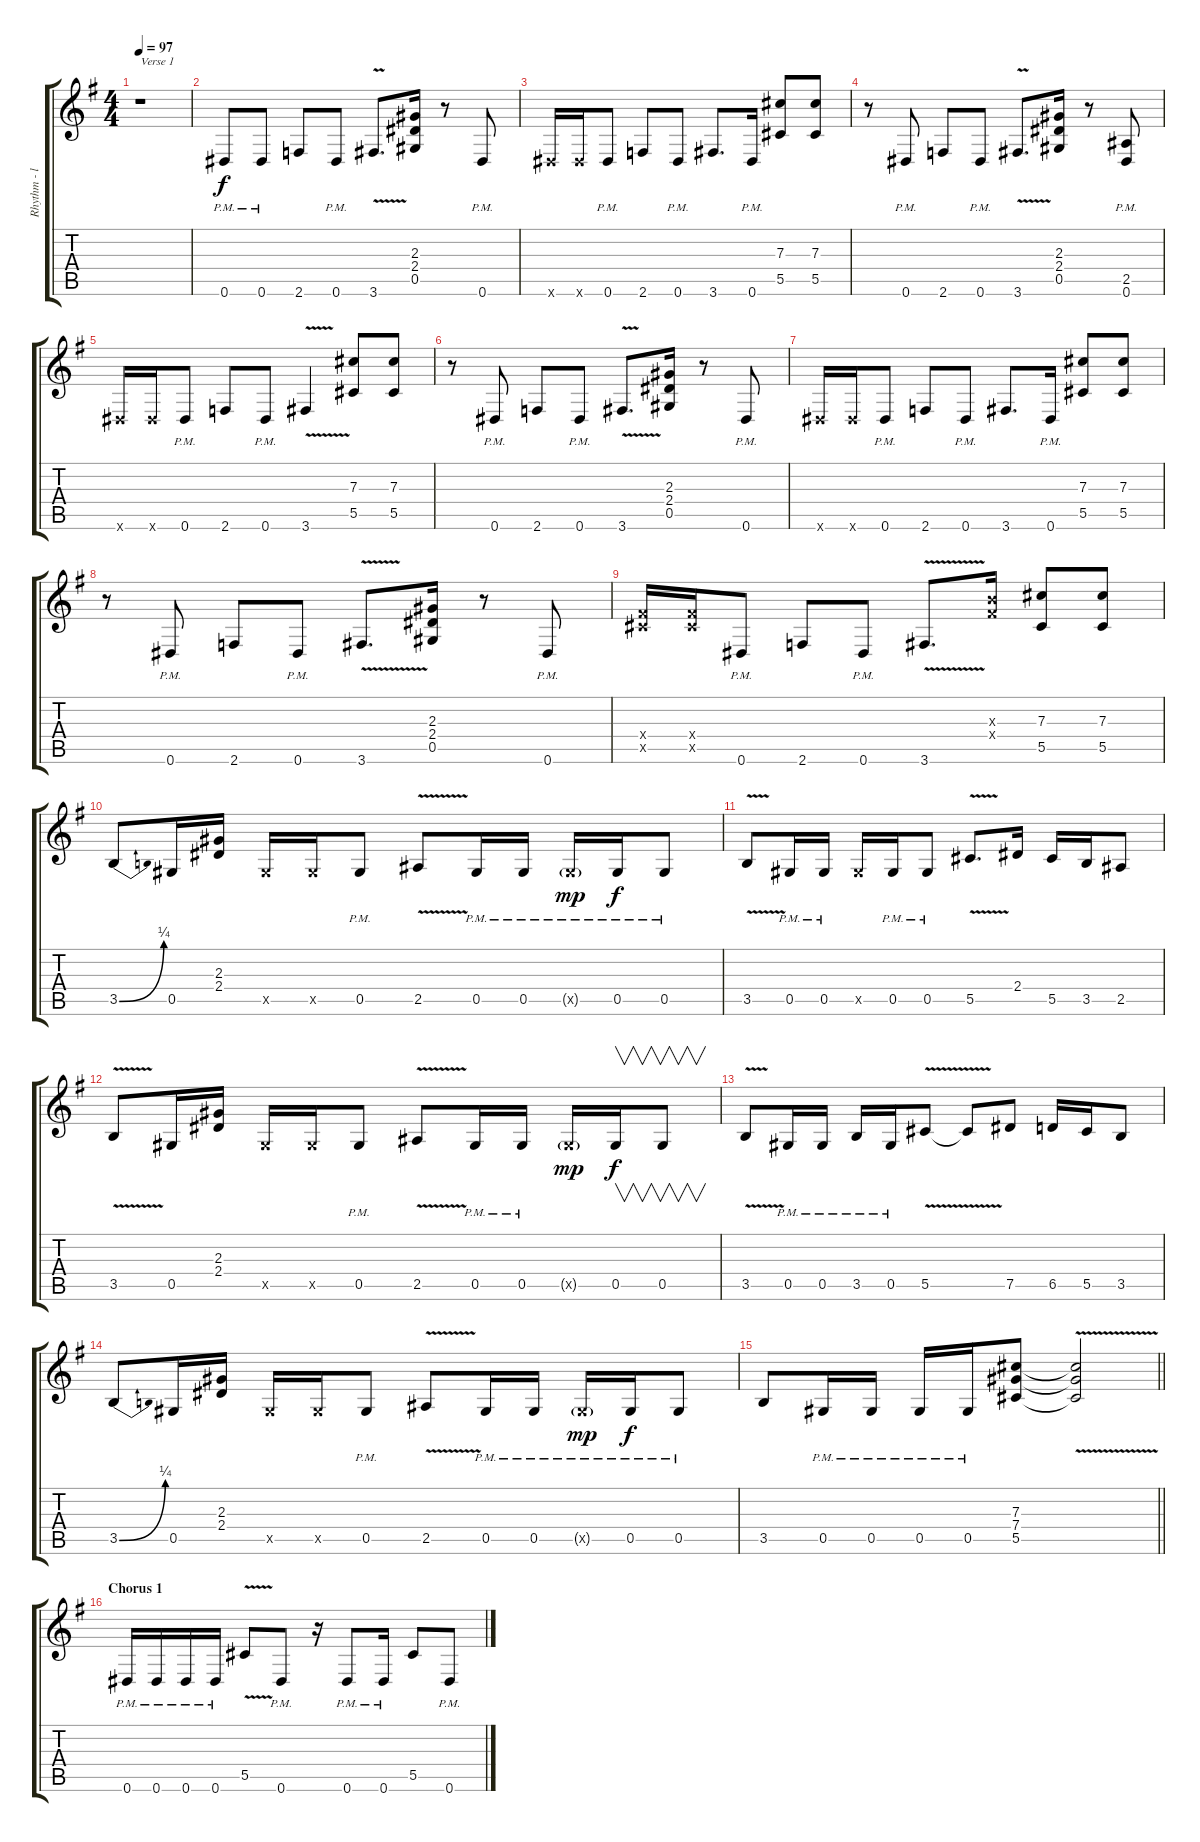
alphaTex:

\track ("Rhythm - left" "Rhythm - l") {instrument distortionguitar}
\staff {score tabs}
\tuning (Eb4 Bb3 Gb3 Db3 Ab2 Eb2) {hide}
\ts (4 4)
\tempo 97
\clef g2
\ks g
r.1{txt "Verse 1" dy f instrument distortionguitar} |
0.6{pm}.8 0.6{pm}.8 2.6.8 0.6{pm}.8 3.6{v}.8{d} (2.3 2.4 0.5).16 r.8 0.6{pm}.8 |
0.6{x}.16 0.6{x}.16 0.6{pm}.8 2.6.8 0.6{pm}.8 3.6.8{d} 0.6{pm}.16 (7.3 5.5).8 (7.3 5.5).8 |
r.8 0.6{pm}.8 2.6.8 0.6{pm}.8 3.6{v}.8{d} (2.3 2.4 0.5).16 r.8 (2.5{pm} 0.6{pm}).8 |
0.6{x}.16 0.6{x}.16 0.6{pm}.8 2.6.8 0.6{pm}.8 3.6{v}.4 (7.3 5.5).8 (7.3 5.5).8 |
r.8 0.6{pm}.8 2.6.8 0.6{pm}.8 3.6{v}.8{d} (2.3 2.4 0.5).16 r.8 0.6{pm}.8 |
0.6{x}.16 0.6{x}.16 0.6{pm}.8 2.6.8 0.6{pm}.8 3.6.8{d} 0.6{pm}.16 (7.3 5.5).8 (7.3 5.5).8 |
r.8 0.6{pm}.8 2.6.8 0.6{pm}.8 3.6{v}.8{d} (2.3 2.4 0.5).16 r.8 0.6{pm}.8 |
(5.4{x} 5.5{x}).16 (5.4{x} 5.5{x}).16 0.6{pm}.8 2.6.8 0.6{pm}.8 3.6{v}.8{d} (5.3{x} 5.4{x}).16 (7.3 5.5).8 (7.3 5.5).8 |
3.5{be (bend 0 0 60 1)}.8 0.5.16 (2.3 2.4).16 0.5{x}.16 0.5{x}.16 0.5{pm}.8 2.5{v}.8 0.5{pm}.16 0.5{pm}.16 0.5{g pm x}.16{dy mp} 0.5{pm}.16{dy f} 0.5{pm}.8 |
3.5{v}.8 0.5{pm}.16 0.5{pm}.16 0.5{x}.16 0.5{pm}.16 0.5{pm}.8 5.5{v}.8{d} 2.4.16 5.5.16 3.5.16 2.5.8 |
3.5{v}.8 0.5.16 (2.3 2.4).16 0.5{x}.16 0.5{x}.16 0.5{pm}.8 2.5{v}.8 0.5{pm}.16 0.5{pm}.16 0.5{g x}.16{dy mp} 0.5.16{v dy f} 0.5.8{v} |
3.5{v}.8 0.5{pm}.16 0.5{pm}.16 3.5{pm}.16 0.5{pm}.16 5.5{v}.8 5.5{t}.8 7.5.8 6.5.16 5.5.16 3.5.8 |
3.5{be (bend 0 0 60 1)}.8 0.5.16 (2.3 2.4).16 0.5{x}.16 0.5{x}.16 0.5{pm}.8 2.5{v}.8 0.5{pm}.16 0.5{pm}.16 0.5{g pm x}.16{dy mp} 0.5{pm}.16{dy f} 0.5{pm}.8 |
\barLineRight lightlight
3.5.8 0.5{pm}.16 0.5{pm}.16 0.5{pm}.16 0.5{pm}.16 (7.3 7.4 5.5).8 (7.3{v t} 7.4{v t} 5.5{v t}).2 |
\section ("" "Chorus 1")
0.6{pm}.16 0.6{pm}.16 0.6{pm}.16 0.6{pm}.16 5.5{v}.8 0.6{pm}.8 r.16 0.6{pm}.8 0.6{pm}.16 5.5.8 0.6{pm}.8
